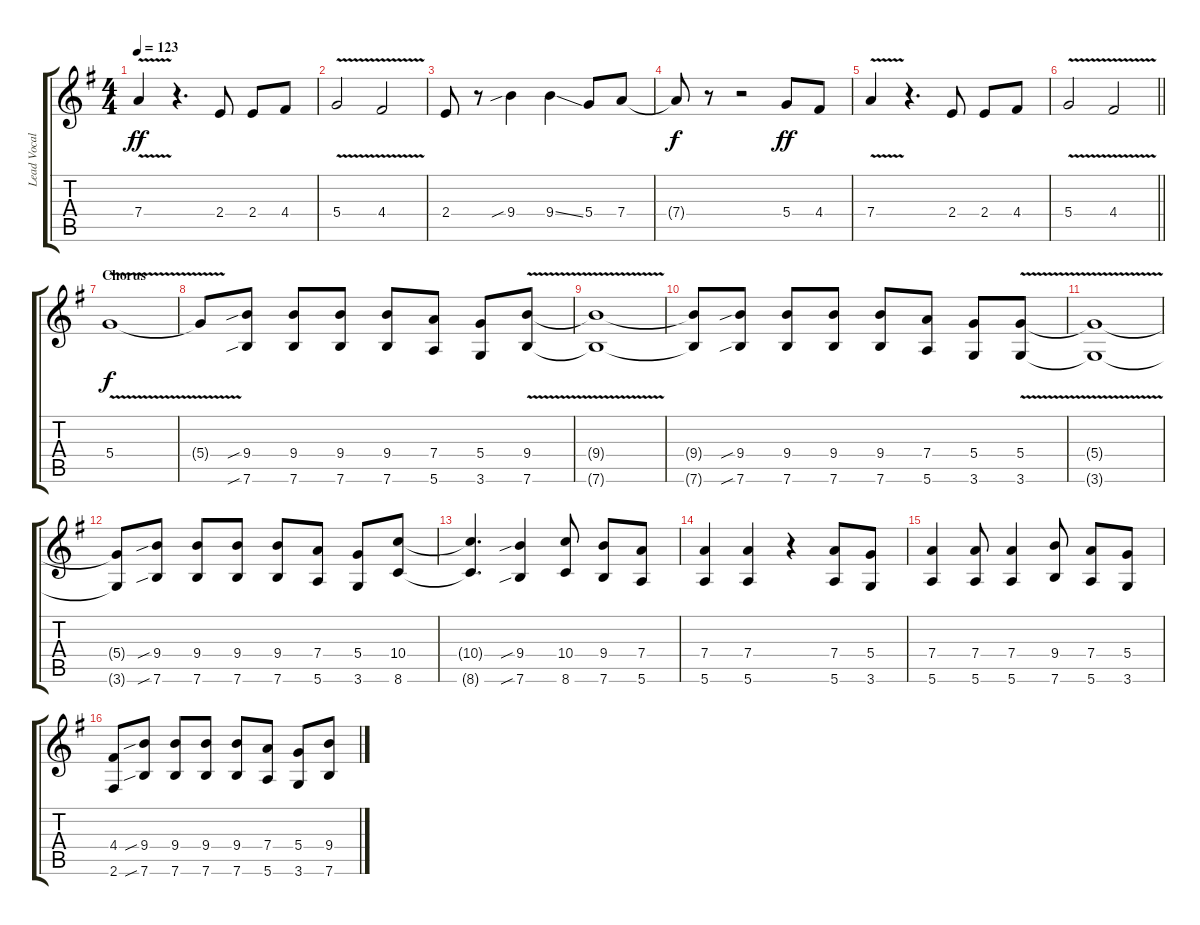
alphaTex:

\track ("Lead Vocals" "Lead Vocal") {instrument overdrivenguitar}
\staff {score tabs}
\tuning (E4 B3 G3 D3 A2 E2) {hide}
\ts (4 4)
\tempo 123
\clef g2
\ks g
7.4{v}.4{dy ff} r.4{d} 2.4.8 2.4.8 4.4.8 |
5.4{v}.2 4.4{v}.2 |
2.4.8 r.8 9.4{sib}.4 9.4{ss}.4 5.4.8 7.4.8 |
7.4{t}.8{dy f} r.8 r.2 5.4.8{dy ff} 4.4.8 |
7.4{v}.4 r.4{d} 2.4.8 2.4.8 4.4.8 |
\barLineRight lightlight
5.4{v}.2 4.4{v}.2 |
\section ("" "Chorus")
5.4{v}.1{dy f} |
5.4{t}.8 (9.4{sib} 7.6{sib}).8 (9.4 7.6).8 (9.4 7.6).8 (9.4 7.6).8 (7.4 5.6).8 (5.4 3.6).8 (9.4{v} 7.6{v}).8 |
(9.4{t} 7.6{t}).1 |
(9.4{t} 7.6{t}).8 (9.4{sib} 7.6{sib}).8 (9.4 7.6).8 (9.4 7.6).8 (9.4 7.6).8 (7.4 5.6).8 (5.4 3.6).8 (5.4{v} 3.6{v}).8 |
(5.4{t} 3.6{t}).1 |
(5.4{t} 3.6{t}).8 (9.4{sib} 7.6{sib}).8 (9.4 7.6).8 (9.4 7.6).8 (9.4 7.6).8 (7.4 5.6).8 (5.4 3.6).8 (10.4 8.6).8 |
(10.4{t} 8.6{t}).4{d} (9.4{sib} 7.6{sib}).4 (10.4 8.6).8 (9.4 7.6).8 (7.4 5.6).8 |
(7.4 5.6).4 (7.4 5.6).4 r.4 (7.4 5.6).8 (5.4 3.6).8 |
(7.4 5.6).4 (7.4 5.6).8 (7.4 5.6).4 (9.4 7.6).8 (7.4 5.6).8 (5.4 3.6).8 |
(4.4 2.6).8 (9.4{sib} 7.6{sib}).8 (9.4 7.6).8 (9.4 7.6).8 (9.4 7.6).8 (7.4 5.6).8 (5.4 3.6).8 (9.4 7.6).8
